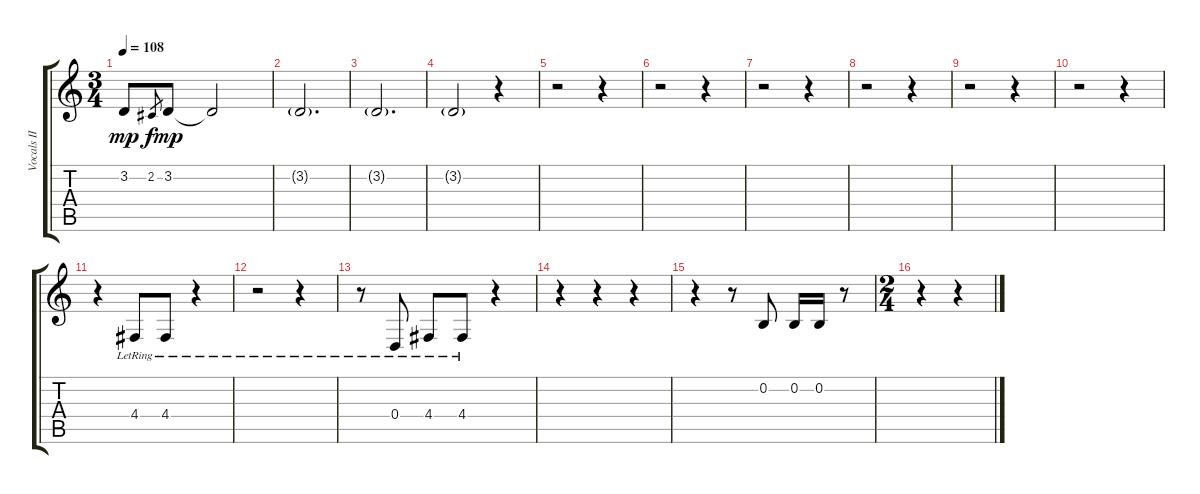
\track ("Vocals II" "Vocals II") {instrument oboe}
\staff {score tabs}
\tuning (E4 B3 G3 D3 A2 E2) {hide}
\ts (3 4)
\tempo 108
\clef g2
\ks c
3.2.8{dy mp} 2.2.8{gr dy f} 3.2.8{dy mp} 3.2{t}.2 |
3.2{g}.2{d} |
3.2{g}.2{d} |
3.2{g}.2{volume 0} r.4 |
r.2{volume 16} r.4 |
r.2 r.4 |
r.2 r.4 |
r.2 r.4 |
r.2 r.4 |
r.2{volume 16} r.4 |
r.4 4.4{lr}.8 4.4{lr}.8 r.4 |
r.2 r.4 |
r.8 0.4{lr}.8 4.4{lr}.8 4.4{lr}.8 r.4 |
r.4 r.4 r.4 |
r.4 r.8 0.2.8 0.2.16 0.2.16 r.8 |
\ts (2 4)
r.4 r.4
